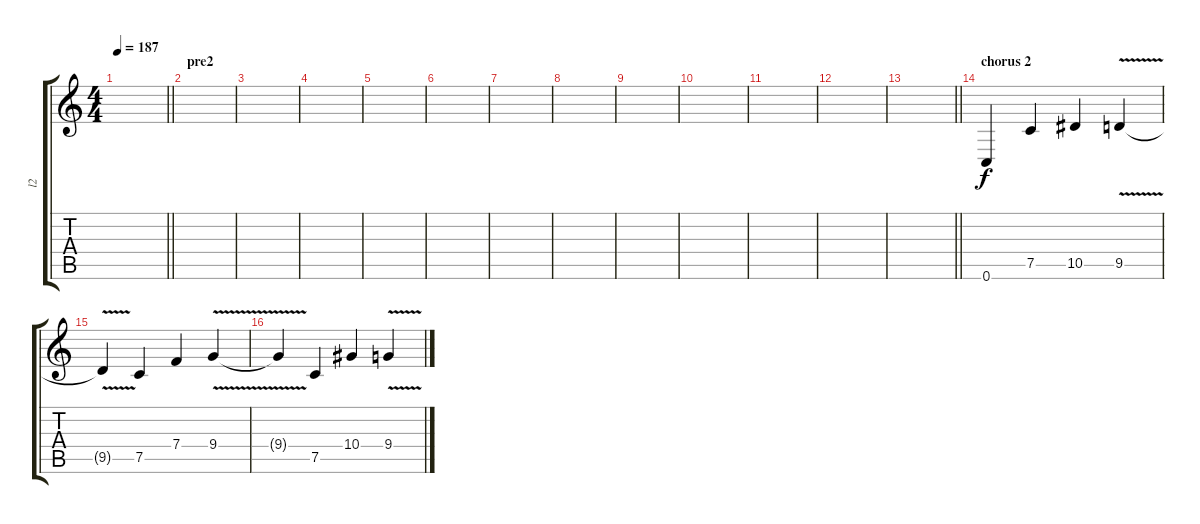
\track ("l2" "l2") {instrument distortionguitar}
\staff {score tabs}
\tuning (C4 G3 Eb3 Bb2 F2 C2) {hide}
\ts (4 4)
\tempo 187
\clef g2
\barLineRight lightlight
\ks c
|
\section ("" "pre2")
|
|
|
|
|
|
|
|
|
|
|
\barLineRight lightlight
|
\section ("" "chorus 2")
0.6.4 7.5.4 10.5.4 9.5{v}.4 |
9.5{t}.4 7.5.4 7.4.4 9.4{v}.4 |
9.4{t}.4 7.5.4 10.4.4 9.4{v}.4
